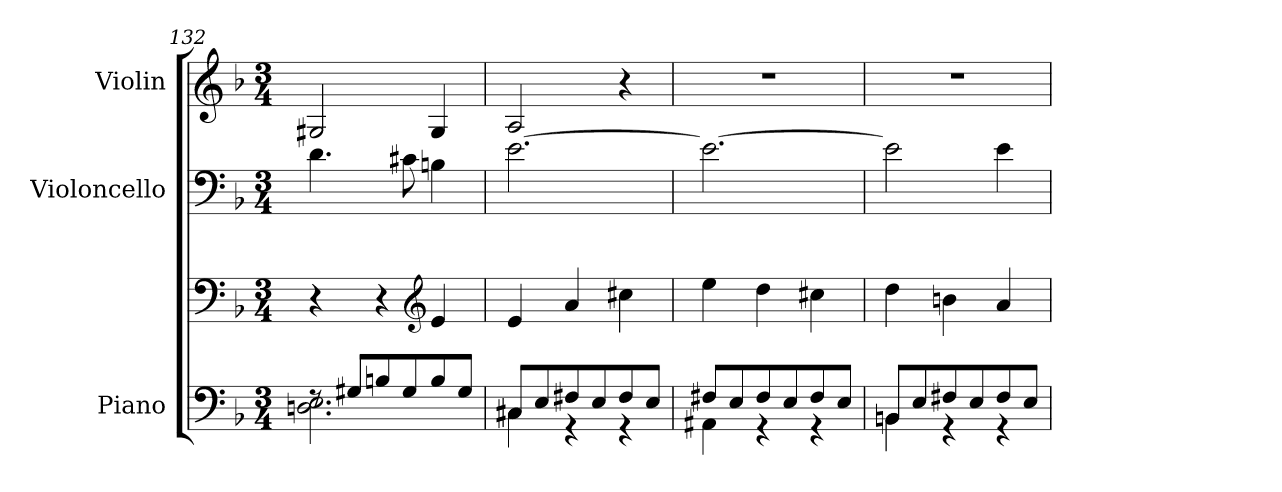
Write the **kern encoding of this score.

**kern	**kern	**kern	**kern
*part3	*part3	*part2	*part1
*staff4	*staff3	*staff2	*staff1
*I"Piano	*	*I"Violoncello	*I"Violin
*I'Pno	*	*I'Vc	*I'Vln
*clefF4	*clefF4	*clefF4	*clefG2
*k[b-]	*k[b-]	*k[b-]	*k[b-]
*M3/4	*M3/4	*M3/4	*M3/4
=132	=132	=132	=132
*^	*	*	*
8rF	2.Dn\ 2.E\	4r	4.d\	2G#X/
8G#X/L	.	.	.	.
8Bn/	.	4r	.	.
8G#/	.	.	8c#X\	.
*	*	*clefG2	*	*
8B/	.	4e/	4Bn\	4G#/
8G#/J	.	.	.	.
=133	=133	=133	=133	=133
8C#X/L	4C#\	4e/	[2.e\	2A/
8E/	.	.	.	.
8F#X/	4r	4a/	.	.
8E/	.	.	.	.
8F#/	4r	4cc#X\	.	4r
8E/J	.	.	.	.
=134	=134	=134	=134	=134
8F#X/L	4AA#X\	4ee\	2.e\_	2.r
8E/	.	.	.	.
8F#/	4r	4dd\	.	.
8E/	.	.	.	.
8F#/	4r	4cc#X\	.	.
8E/J	.	.	.	.
!!LO:LB:g=z
=135	=135	=135	=135	=135
8BBn/L	4BB\	4dd\	2e\]	2.r
8E/	.	.	.	.
8F#X/	4r	4bn\	.	.
8E/	.	.	.	.
8F#/	4r	4a/	4e\	.
8E/J	.	.	.	.
*v	*v	*	*	*
=	=	=	=
*-	*-	*-	*-
